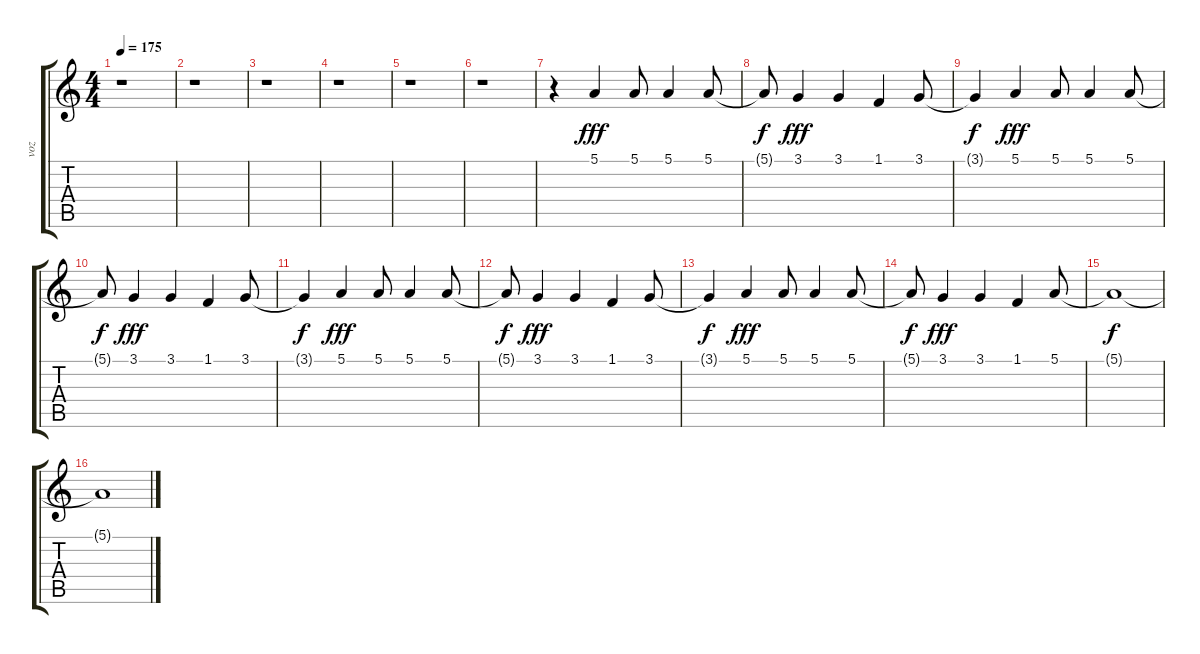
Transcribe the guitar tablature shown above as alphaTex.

\track ("voz" "voz") {instrument violin}
\staff {score tabs}
\tuning (E4 B3 G3 D3 A2 E2) {hide}
\ts (4 4)
\tempo 175
\clef g2
\ks c
r.1{dy f} |
r.1 |
r.1 |
r.1 |
r.1 |
r.1 |
r.4 5.1.4{dy fff} 5.1.8 5.1.4 5.1.8 |
5.1{t}.8{dy f} 3.1.4{dy fff} 3.1.4 1.1.4 3.1.8 |
3.1{t}.4{dy f} 5.1.4{dy fff} 5.1.8 5.1.4 5.1.8 |
5.1{t}.8{dy f} 3.1.4{dy fff} 3.1.4 1.1.4 3.1.8 |
3.1{t}.4{dy f} 5.1.4{dy fff} 5.1.8 5.1.4 5.1.8 |
5.1{t}.8{dy f} 3.1.4{dy fff} 3.1.4 1.1.4 3.1.8 |
3.1{t}.4{dy f} 5.1.4{dy fff} 5.1.8 5.1.4 5.1.8 |
5.1{t}.8{dy f} 3.1.4{dy fff} 3.1.4 1.1.4 5.1.8 |
5.1{t}.1{dy f} |
5.1{t}.1
